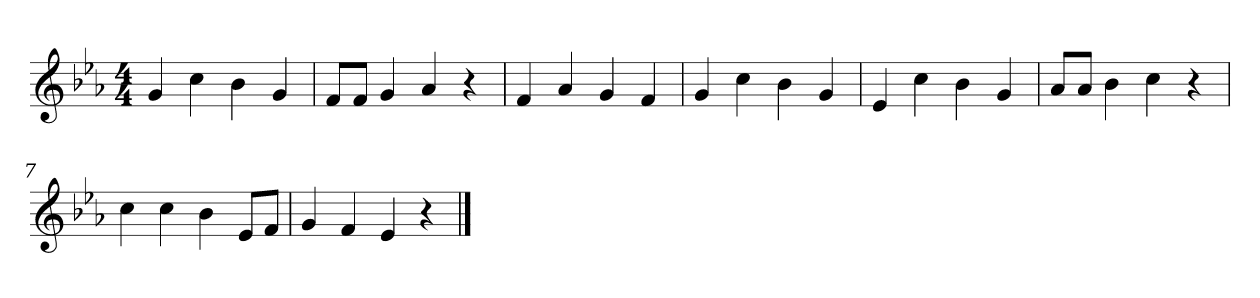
**kern
*part1
*staff1
*k[b-e-a-]
*M4/4
*MM120
=1
4g
4cc
4b-
4g
=2
8fL
8fJ
4g
4a-
4r
=3
4f
4a-
4g
4f
=4
4g
4cc
4b-
4g
=5
4e-
4cc
4b-
4g
=6
8a-L
8a-J
4b-
4cc
4r
=7
4cc
4cc
4b-
8e-L
8fJ
=8
4g
4f
4e-
4r
==
*-
